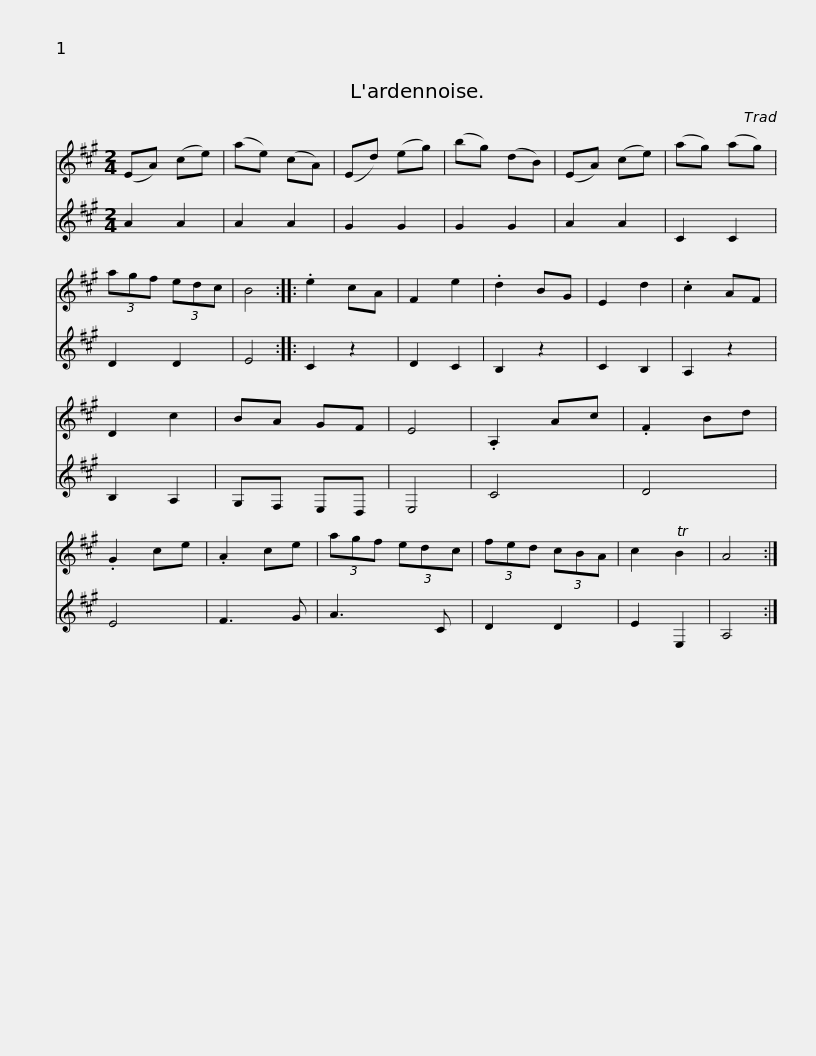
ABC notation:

X:1
%%score 1 2
L:1/8
M:2/4
I:linebreak $
K:A
V:1 treble
V:2 treble
V:1
 (EA) (ce) | (ae) (cA) | (Ed) (eg) | (bg) (dB) | (EA) (ce) | %5
 (ag) (ag) | (3agf (3edc | B4 :: .e2 cA | F2 e2 |$ %10
 .d2 BG | E2 d2 | .c2 AF | D2 c2 | BA GF | %15
 E4 | .A,2 Ac | .F2 Bd | .G2 ce | .A2 ce | %20
 (3agf (3edc |$ (3fed (3cBA | c2 TB2 | A4 :| %24
V:2
 A2 A2 | A2 A2 | G2 G2 | G2 G2 | A2 A2 | %5
 C2 C2 | D2 D2 | E4 :: C2 z2 | D2 C2 |$ %10
 B,2 z2 | C2 B,2 | A,2 z2 | B,2 A,2 | G,F, E,D, | %15
 E,4 | C4 | D4 | E4 | F3 G | %20
 A3 C |$ D2 D2 | E2 E,2 | A,4 :| %24
